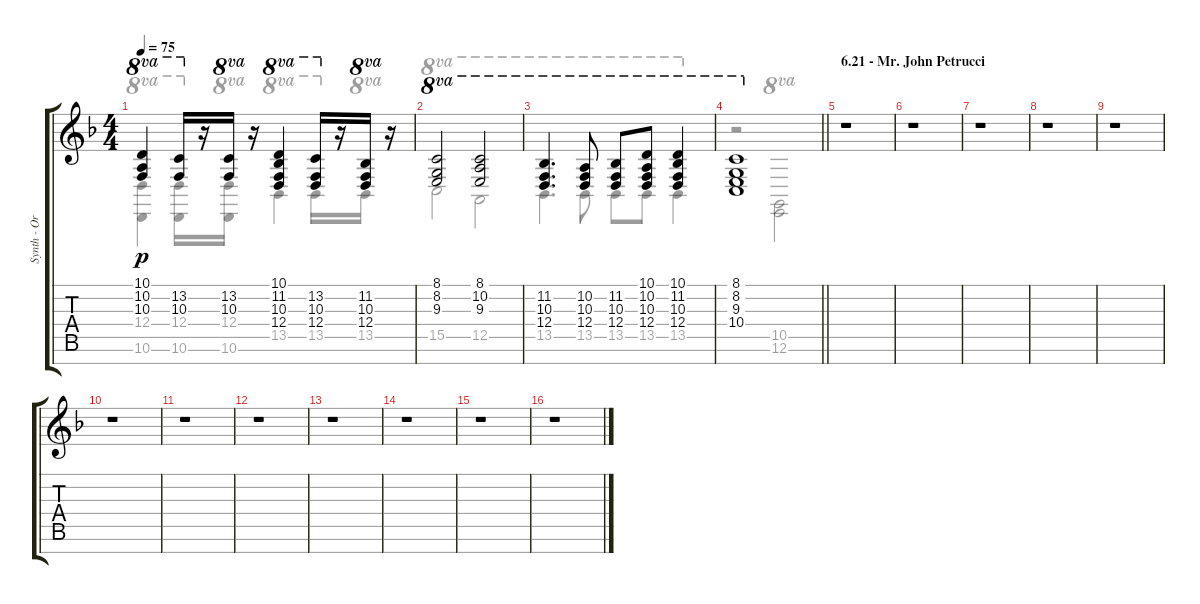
\track ("Synth - Organ_Rudess" "Synth - Or") {instrument drawbarorgan}
\staff {score tabs}
\tuning (E4 B3 G3 D3 A2 E2 B1) {hide}
\voice
\ts (4 4)
\tempo 75
\clef g2
\ks f
(10.1 10.2 10.3).4{ot 8va dy p} (13.2 10.3).16{ot 8va} r.16 (13.2 10.3).16{ot 8va} r.16 (10.1 11.2 10.3 12.4).4{ot 8va} (13.2 10.3 12.4).16{ot 8va} r.16 (11.2 10.3 12.4).16{ot 8va} r.16 |
(8.1 8.2 9.3).2{ot 8va} (8.1 10.2 9.3).2{ot 8va} |
(11.2 10.3 12.4).4{d ot 8va} (10.2 10.3 12.4).8{ot 8va} (11.2 10.3 12.4).8{ot 8va} (10.1 10.2 10.3 12.4).8{ot 8va} (10.1 11.2 10.3 12.4).4{ot 8va} |
\barLineRight lightlight
(8.1 8.2 9.3 10.4).1{ot 8va} |
\section ("" "6.21 - Mr. John Petrucci")
r.1 |
r.1 |
r.1 |
r.1 |
r.1 |
r.1 |
r.1 |
r.1 |
r.1 |
r.1 |
r.1 |
r.1
\voice
\clef g2
\ottava regular
\simile none
\ks f
(12.4 10.6).4{ot 8va dy p} (12.4 10.6).16{ot 8va} r.16 (12.4 10.6).16{ot 8va} r.16 13.5.4{ot 8va} 13.5.16{ot 8va} r.16 13.5.16{ot 8va} r.16 |
15.5.2{ot 8va} 12.5.2{ot 8va} |
13.5.4{d ot 8va} 13.5.8{ot 8va} 13.5.8{ot 8va} 13.5.8{ot 8va} 13.5.4{ot 8va} |
\barLineRight lightlight
r.2 (10.5 12.6).2{ot 8va} |
|
|
|
|
|
|
|
|
|
|
|
